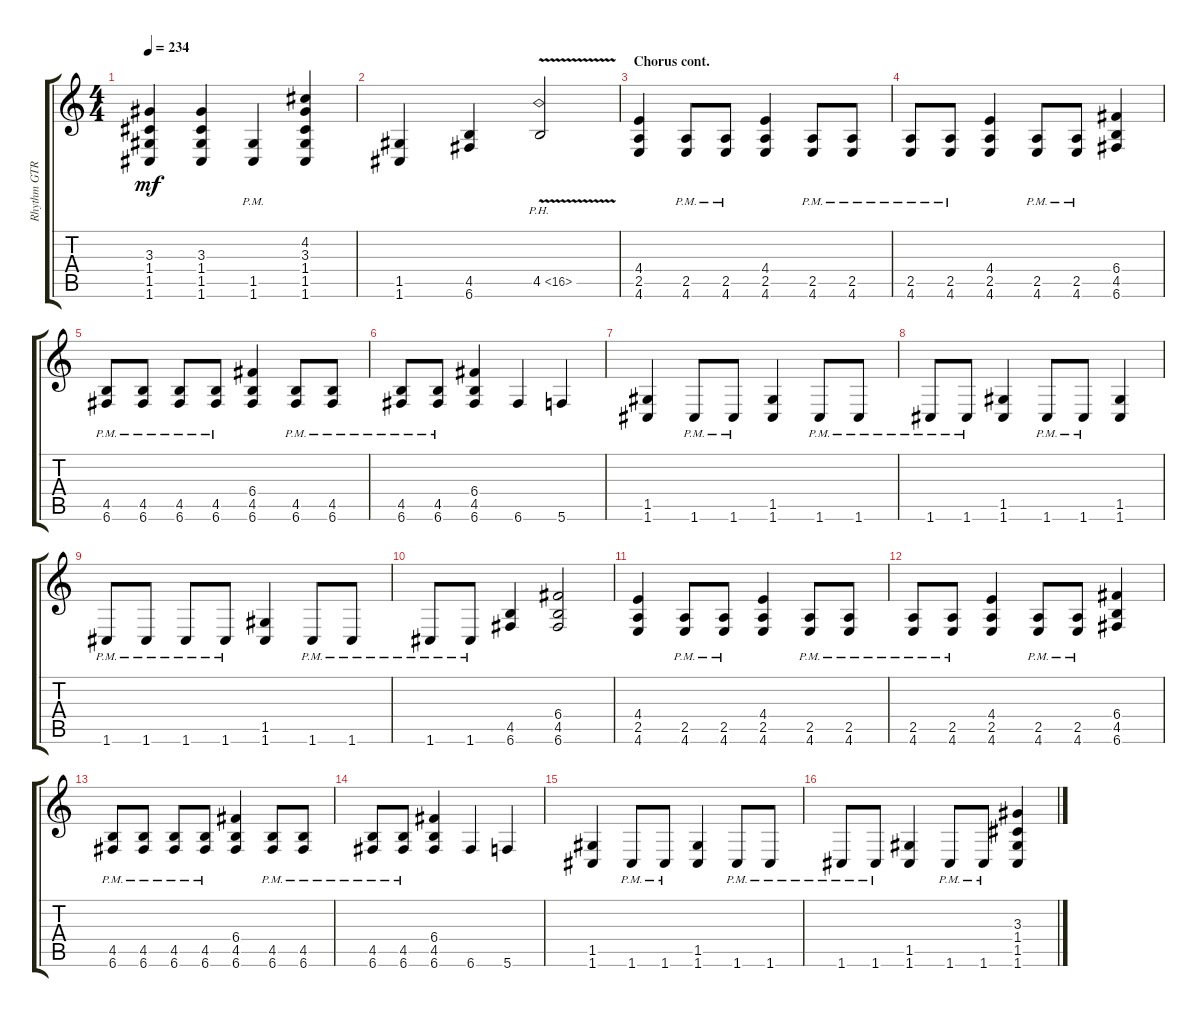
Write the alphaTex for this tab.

\track ("Rhythm GTR 2" "Rhythm GTR") {instrument distortionguitar}
\staff {score tabs}
\tuning (D4 A3 F3 C3 G2 C2) {hide}
\ts (4 4)
\tempo 234
\clef g2
\ks aminor
(3.3{t} 1.4{t} 1.5{t} 1.6{t}).4{dy mf} (3.3 1.4 1.5 1.6).4 (1.5{pm} 1.6{pm}).4 (4.2 3.3 1.4 1.5 1.6).4 |
(1.5 1.6).4 (4.5 6.6).4 4.5{ph 12 v}.2 |
\section ("" "Chorus cont.")
(4.4 2.5 4.6).4 (2.5{pm} 4.6{pm}).8 (2.5{pm} 4.6{pm}).8 (4.4 2.5 4.6).4 (2.5{pm} 4.6{pm}).8 (2.5{pm} 4.6{pm}).8 |
(2.5{pm} 4.6{pm}).8 (2.5{pm} 4.6{pm}).8 (4.4 2.5 4.6).4 (2.5{pm} 4.6{pm}).8 (2.5{pm} 4.6{pm}).8 (6.4 4.5 6.6).4 |
(4.5{pm} 6.6{pm}).8 (4.5{pm} 6.6{pm}).8 (4.5{pm} 6.6{pm}).8 (4.5{pm} 6.6{pm}).8 (6.4 4.5 6.6).4 (4.5{pm} 6.6{pm}).8 (4.5{pm} 6.6{pm}).8 |
(4.5{pm} 6.6{pm}).8 (4.5{pm} 6.6{pm}).8 (6.4 4.5 6.6).4 6.6.4 5.6.4 |
(1.5 1.6).4 1.6{pm}.8 1.6{pm}.8 (1.5 1.6).4 1.6{pm}.8 1.6{pm}.8 |
1.6{pm}.8 1.6{pm}.8 (1.5 1.6).4 1.6{pm}.8 1.6{pm}.8 (1.5 1.6).4 |
1.6{pm}.8 1.6{pm}.8 1.6{pm}.8 1.6{pm}.8 (1.5 1.6).4 1.6{pm}.8 1.6{pm}.8 |
1.6{pm}.8 1.6{pm}.8 (4.5 6.6).4 (6.4 4.5 6.6).2 |
(4.4 2.5 4.6).4 (2.5{pm} 4.6{pm}).8 (2.5{pm} 4.6{pm}).8 (4.4 2.5 4.6).4 (2.5{pm} 4.6{pm}).8 (2.5{pm} 4.6{pm}).8 |
(2.5{pm} 4.6{pm}).8 (2.5{pm} 4.6{pm}).8 (4.4 2.5 4.6).4 (2.5{pm} 4.6{pm}).8 (2.5{pm} 4.6{pm}).8 (6.4 4.5 6.6).4 |
(4.5{pm} 6.6{pm}).8 (4.5{pm} 6.6{pm}).8 (4.5{pm} 6.6{pm}).8 (4.5{pm} 6.6{pm}).8 (6.4 4.5 6.6).4 (4.5{pm} 6.6{pm}).8 (4.5{pm} 6.6{pm}).8 |
(4.5{pm} 6.6{pm}).8 (4.5{pm} 6.6{pm}).8 (6.4 4.5 6.6).4 6.6.4 5.6.4 |
(1.5 1.6).4 1.6{pm}.8 1.6{pm}.8 (1.5 1.6).4 1.6{pm}.8 1.6{pm}.8 |
1.6{pm}.8 1.6{pm}.8 (1.5 1.6).4 1.6{pm}.8 1.6{pm}.8 (3.3 1.4 1.5 1.6).4
